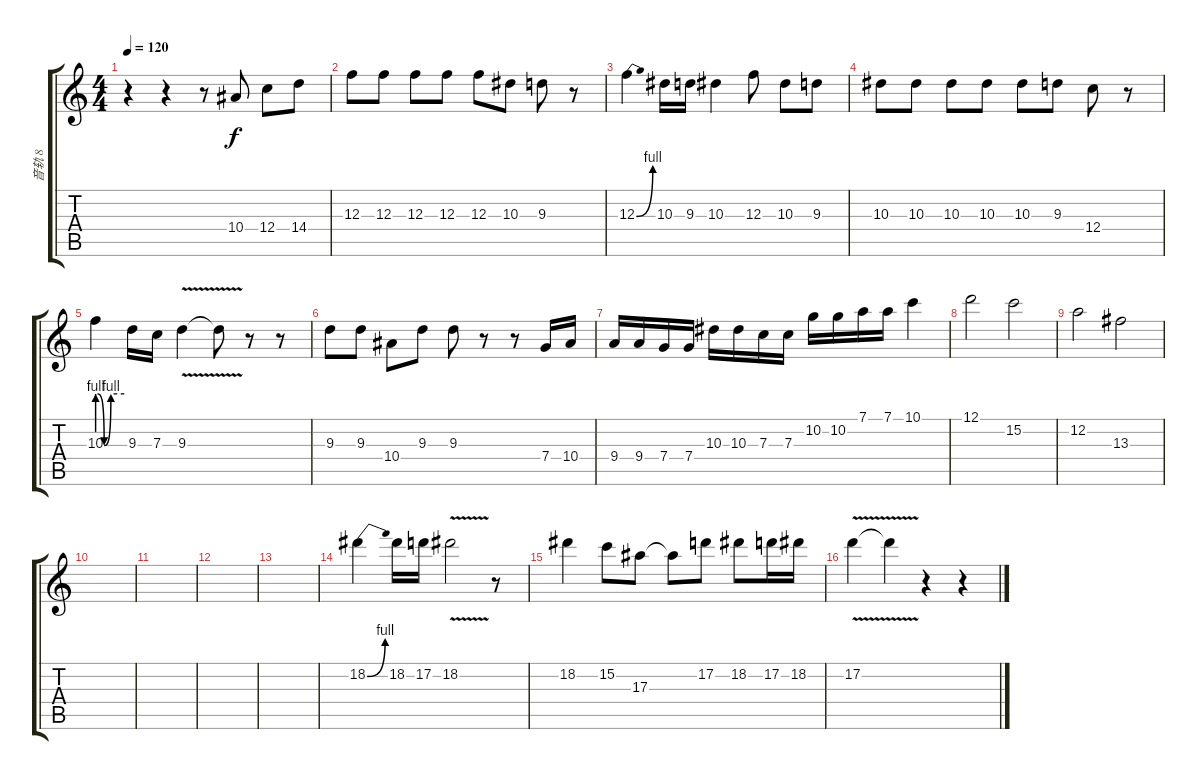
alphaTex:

\track ("音轨 8" "音轨 8") {instrument overdrivenguitar}
\staff {score tabs}
\tuning (D4 A3 F3 C3 G2 D2) {hide}
\ts (4 4)
\tempo 120
\clef g2
\ks c
r.4{dy f} r.4 r.8 10.4.8 12.4.8 14.4.8 |
12.3.8 12.3.8 12.3.8 12.3.8 12.3.8 10.3.8 9.3.8 r.8 |
12.3{be (bend 0 0 60 4)}.4 10.3.16 9.3.16 10.3.4 12.3.8 10.3.8 9.3.8 |
10.3.8 10.3.8 10.3.8 10.3.8 10.3.8 9.3.8 12.4.8 r.8 |
10.3{be (custom 0 4 15 0 30 4 60 4)}.4 9.3.16 7.3.16 9.3{v}.4 9.3{t}.8 r.8 r.8 |
9.3.8 9.3.8 10.4.8 9.3.8 9.3.8 r.8 r.8 7.4.16 10.4.16 |
9.4.16 9.4.16 7.4.16 7.4.16 10.3.16 10.3.16 7.3.16 7.3.16 10.2.16 10.2.16 7.1.16 7.1.16 10.1.4 |
12.1.2 15.2.2 |
12.2.2 13.3.2 |
|
|
|
|
18.2{be (bend 0 0 60 4)}.4 18.2.16 17.2.16 18.2{v}.2 r.8 |
18.2.4 15.2.8 17.3.8 17.3{t}.8 17.2.8 18.2.8 17.2.16 18.2.16 |
17.2{v}.4 17.2{t}.4 r.4 r.4
